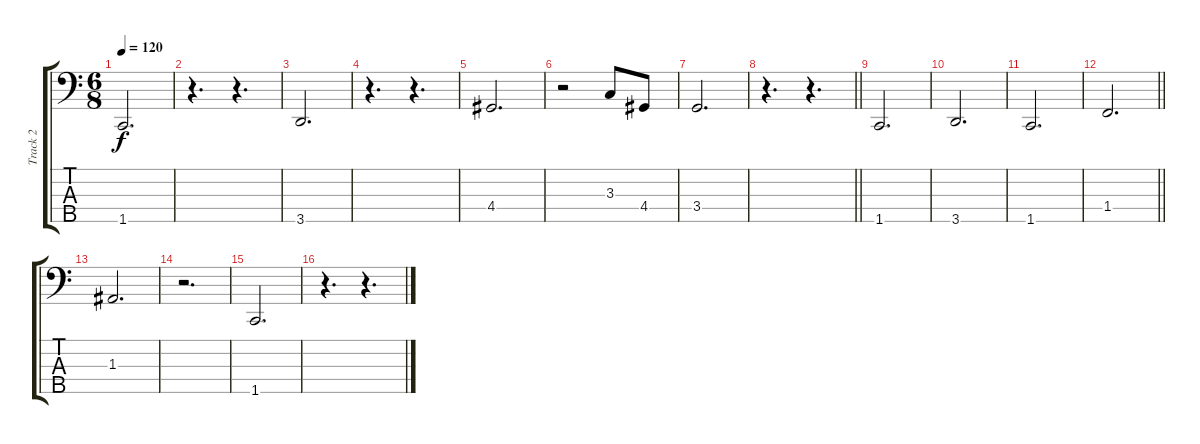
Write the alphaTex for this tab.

\track ("Track 2" "Track 2") {instrument acousticbass}
\staff {score tabs}
\tuning (G2 D2 A1 E1 B0) {hide}
\ts (6 8)
\section ("" "")
\tempo 120
\clef f4
\ks c
1.5.2{d dy f} |
r.4{d} r.4{d} |
3.5.2{d} |
r.4{d} r.4{d} |
4.4.2{d} |
r.2 3.3.8 4.4.8 |
3.4.2{d} |
\barLineRight lightlight
r.4{d} r.4{d} |
\section ("" "")
1.5.2{d} |
3.5.2{d} |
1.5.2{d} |
\barLineRight lightlight
1.4.2{d} |
\section ("" "")
1.3.2{d} |
r.2{d} |
1.5.2{d} |
r.4{d} r.4{d}
